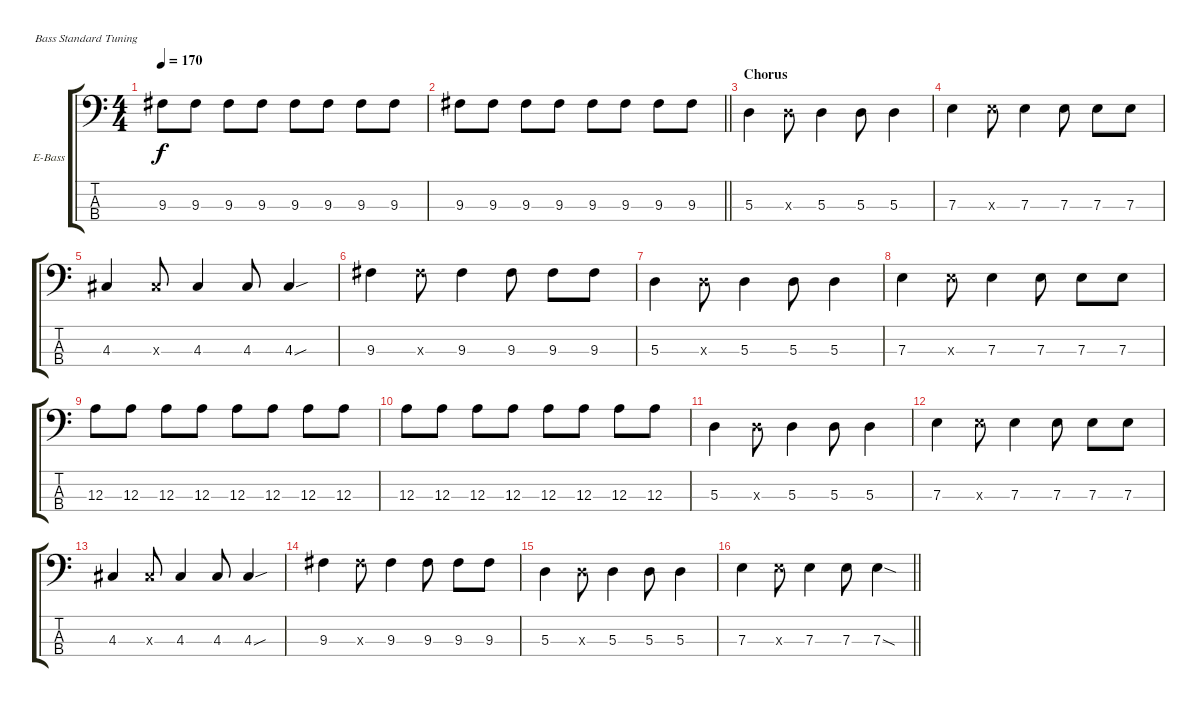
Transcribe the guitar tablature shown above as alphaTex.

\bracketExtendMode groupsimilarinstruments
\firstSystemTrackNameOrientation horizontal
\otherSystemsTrackNameOrientation horizontal
\track ("Bass" "E-Bass") {instrument electricbasspick}
\staff {score tabs}
\tuning (G2 D2 A1 E1)
\ts (4 4)
\tempo 170
\clef f4
\ks c
9.3.8{dy f} 9.3.8 9.3.8 9.3.8 9.3.8 9.3.8 9.3.8 9.3.8 |
\barLineRight lightlight
9.3.8 9.3.8 9.3.8 9.3.8 9.3.8 9.3.8 9.3.8 9.3.8 |
\section ("" "Chorus")
5.3.4 5.3{x}.8 5.3.4 5.3.8 5.3.4 |
7.3.4 7.3{x}.8 7.3.4 7.3.8 7.3.8 7.3.8 |
4.3.4 4.3{x}.8 4.3.4 4.3.8 4.3{sou}.4 |
9.3.4 9.3{x}.8 9.3.4 9.3.8 9.3.8 9.3.8 |
5.3.4 5.3{x}.8 5.3.4 5.3.8 5.3.4 |
7.3.4 7.3{x}.8 7.3.4 7.3.8 7.3.8 7.3.8 |
12.3.8 12.3.8 12.3.8 12.3.8 12.3.8 12.3.8 12.3.8 12.3.8 |
12.3.8 12.3.8 12.3.8 12.3.8 12.3.8 12.3.8 12.3.8 12.3.8 |
5.3.4 5.3{x}.8 5.3.4 5.3.8 5.3.4 |
7.3.4 7.3{x}.8 7.3.4 7.3.8 7.3.8 7.3.8 |
4.3.4 4.3{x}.8 4.3.4 4.3.8 4.3{sou}.4 |
9.3.4 9.3{x}.8 9.3.4 9.3.8 9.3.8 9.3.8 |
5.3.4 5.3{x}.8 5.3.4 5.3.8 5.3.4 |
\barLineRight lightlight
7.3.4 7.3{x}.8 7.3.4 7.3.8 7.3{sod}.4
